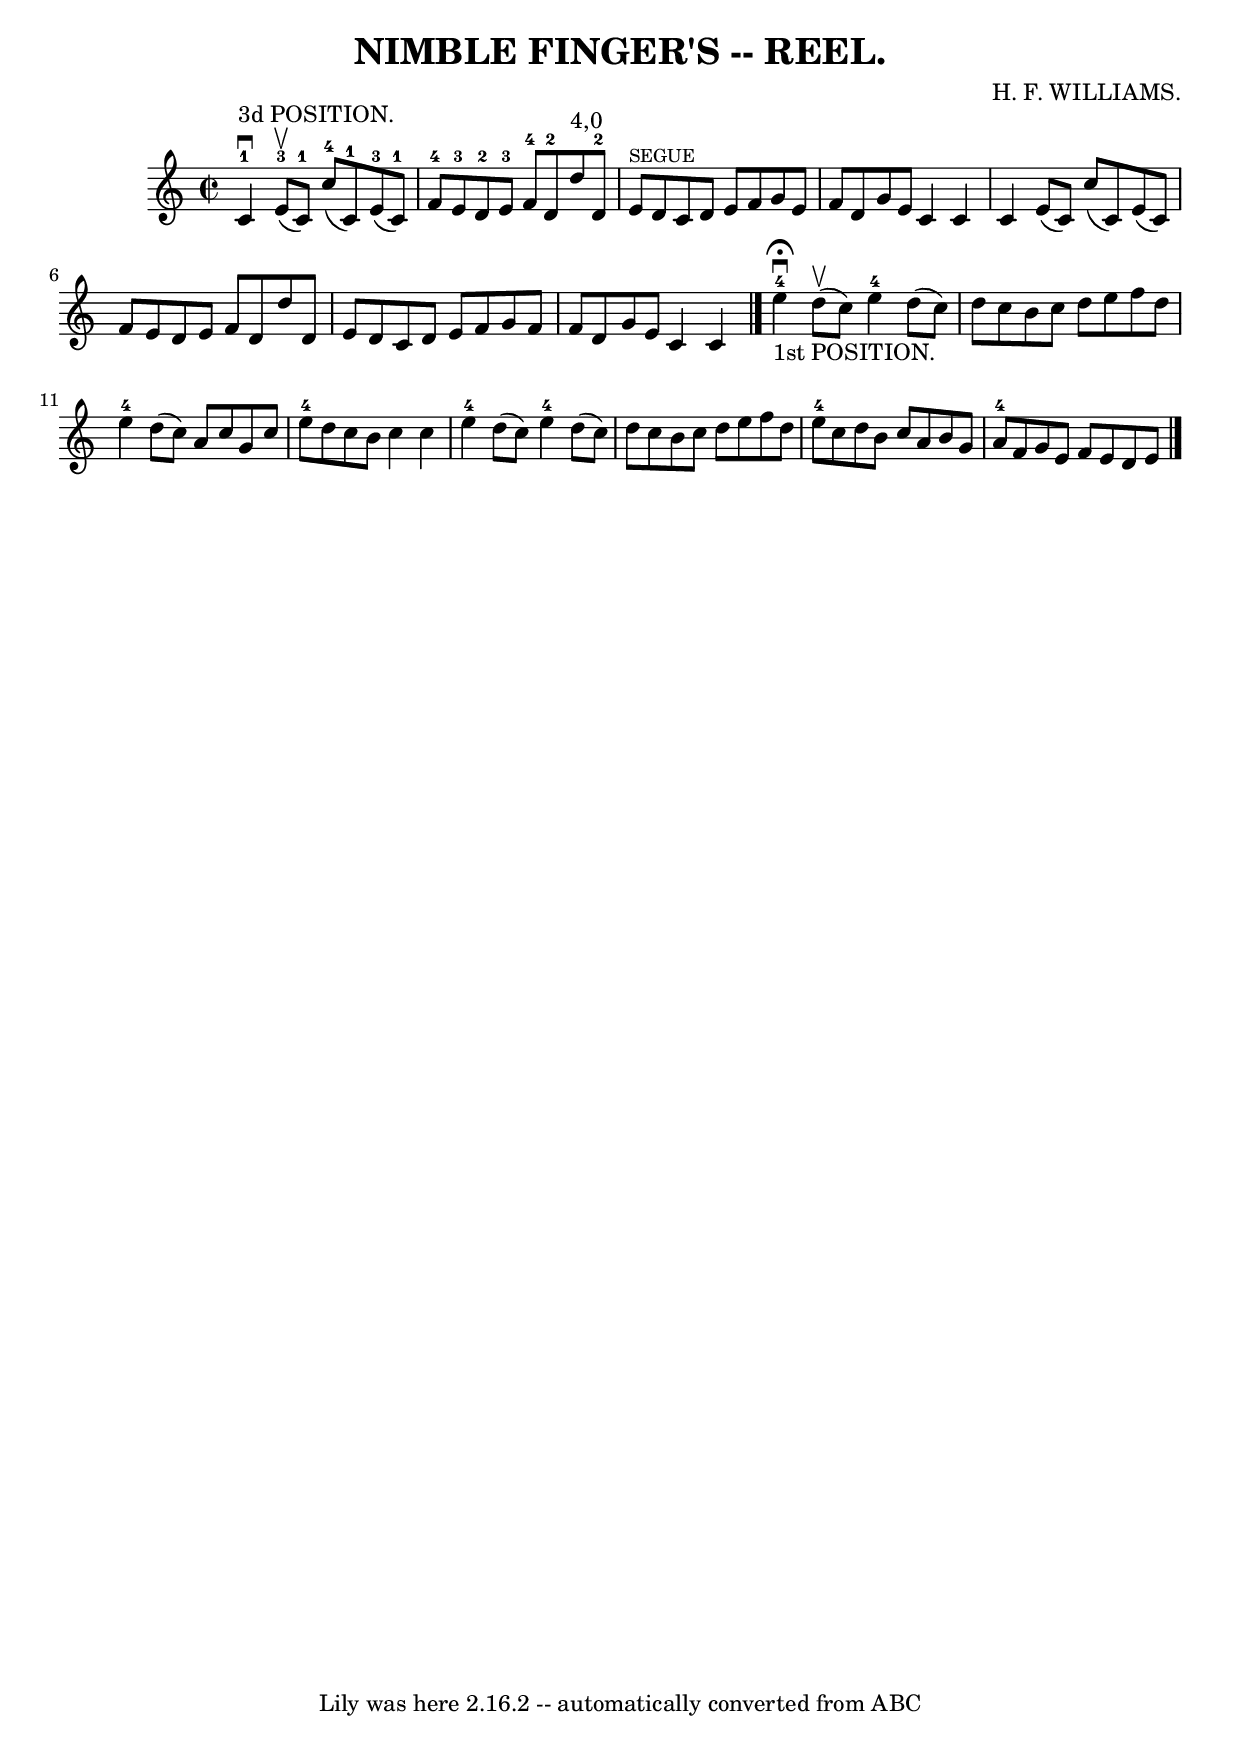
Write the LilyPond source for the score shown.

\version "2.16.2"
\include "Mammoth.ily"
\header {
  %% book = "Coles"
  composer = "H. F. WILLIAMS."
  crossRefNumber = "11"
  footnotes = ""
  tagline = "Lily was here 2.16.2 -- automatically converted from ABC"
  title = "NIMBLE FINGER'S -- REEL."

}
voicedefault =  {


  \override Staff.TimeSignature #'style = #'C
  \time 2/2    \key c \major c'4-1^"3d POSITION."^\downbow e'8-3(^\upbow c'8-1) c''8-4(c'8-1) e'8-3(c'8-1)   |
  f'8-4 e'8-3 d'8-2 e'8-3 f'8-4 d'8-2 d''8^"4,0" d'8-2  |
  e'8^\segue d'8 c'8 d'8 e'8 f'8 g'8 e'8   |
  f'8 d'8 g'8 e'8 c'4 c'4   |
  c'4 e'8 (c'8) c''8 (c'8) e'8 (c'8)  |
  f'8 e'8 d'8 e'8 f'8 d'8 d''8 d'8  |
  e'8 d'8 c'8 d'8 e'8 f'8 g'8 f'8   |
  f'8 d'8 g'8 e'8 c'4 c'4    \bar "|." e''4-4_"1st POSITION."^\fermata^\downbow d''8 (^\upbow c''8) e''4-4 d''8 (c''8)  |
  d''8 c''8 b'8 c''8 d''8 e''8 f''8 d''8   |
  e''4-4 d''8 (c''8) a'8 c''8 g'8 c''8   |
  e''8-4 d''8 c''8 b'8 c''4 c''4   |
  e''4-4 d''8 (c''8) e''4-4 d''8 (c''8)  |
  d''8 c''8 b'8 c''8 d''8 e''8 f''8 d''8   |
  e''8-4 c''8 d''8 b'8 c''8 a'8 b'8 g'8   |
  a'8-4 f'8 g'8 e'8 f'8 e'8 d'8 e'8  \bar "|."  
  

}

\score{
  <<

    \context Staff="default"
    {
      \voicedefault 
      
 }

  >>
  \layout {
    
 }
  \midi {
 }

}
